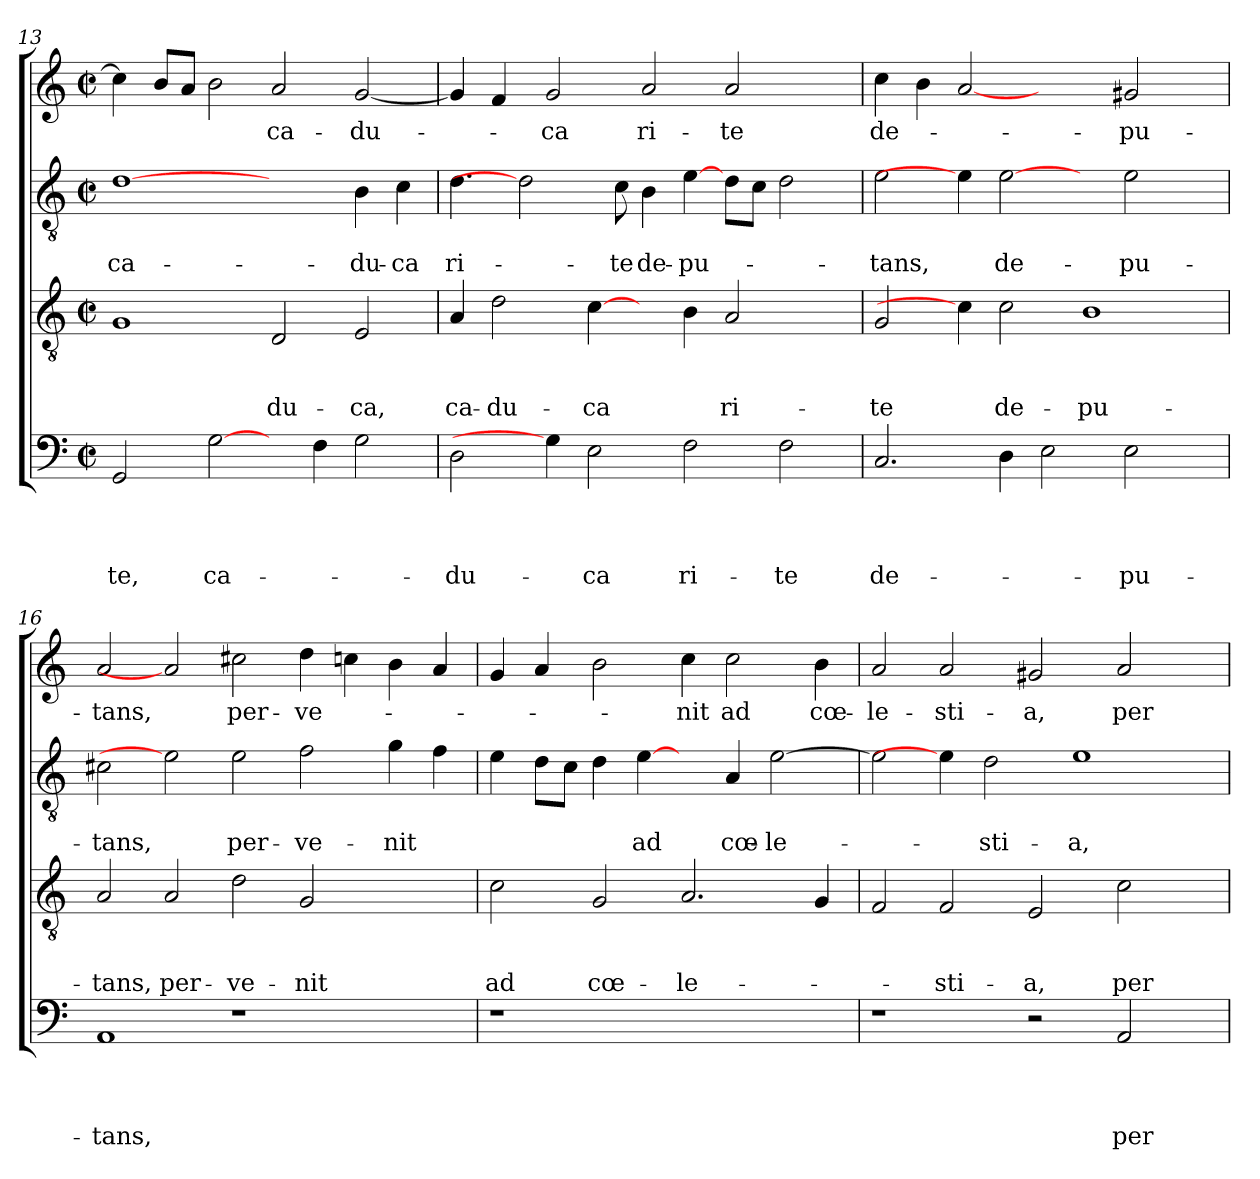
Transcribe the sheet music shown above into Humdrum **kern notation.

**kern	**text	**text	**text	**text	**kern	**text	**text	**text	**kern	**text	**text	**kern	**text
*part4	*part4	*part4	*part4	*part4	*part3	*part3	*part3	*part3	*part2	*part2	*part2	*part1	*part1
*staff4	*staff4	*staff4	*staff4	*staff4	*staff3	*staff3	*staff3	*staff3	*staff2	*staff2	*staff2	*staff1	*staff1
*clefF4	*	*	*	*	*clefGv2	*	*	*	*clefGv2	*	*	*clefG2	*
*k[]	*	*	*	*	*k[]	*	*	*	*k[]	*	*	*k[]	*
*C:	*	*	*	*	*C:	*	*	*	*C:	*	*	*C:	*
*M2/2	*	*	*	*	*M2/2	*	*	*	*M2/2	*	*	*M2/2	*
*met(c|)	*	*	*	*	*met(c|)	*	*	*	*met(c|)	*	*	*met(c|)	*
=13	=13	=13	=13	=13	=13	=13	=13	=13	=13	=13	=13	=13	=13
!	!	!	!	!LO:LY:b	!	!	!	!	!	!	!LO:LY:b	!	!
2GG/	.	.	.	-te,	1G	.	.	.	[1d	.	ca-	4cc\]	.
.	.	.	.	.	.	.	.	.	.	.	.	8b/L	.
.	.	.	.	.	.	.	.	.	.	.	.	8a/J	.
!	!	!	!	!LO:LY:b	!	!	!	!	!	!	!	!	!
[2G\	.	.	.	ca-	.	.	.	.	.	.	.	2b\	.
!	!	!	!	!	!	!	!	!LO:LY:b	!	!	!	!	!LO:LY:b
4ryy	.	.	.	.	2D/	.	.	-du-	2ryy	.	.	2a/	ca-
4F\	.	.	.	.	.	.	.	.	.	.	.	.	.
!	!	!	!	!	!	!	!	!LO:LY:b	!	!	!LO:LY:b	!	!LO:LY:b
2G\	.	.	.	.	2E/	.	.	-ca,	4B\	.	-du-	[2g/	-du-
!	!	!	!	!	!	!	!	!	!	!	!LO:LY:b	!	!
.	.	.	.	.	.	.	.	.	4c\	.	-ca	.	.
!!LO:LB:g=z
=14	=14	=14	=14	=14	=14	=14	=14	=14	=14	=14	=14	=14	=14
!	!	!	!	!LO:LY:b	!	!	!	!LO:LY:b	!	!	!LO:LY:b	!	!
2D\	.	.	.	-du-	4A/	.	.	ca-	4.d\	.	ri-	4g/]	.
!	!	!	!	!	!	!	!	!LO:LY:b	!	!	!	!	!
.	.	.	.	.	2d\	.	.	-du-	.	.	.	4f/	.
.	.	.	.	.	.	.	.	.	2d]	.	.	.	.
!	!	!	!	!	!	!	!	!	!	!	!	!	!LO:LY:b
4G\]	.	.	.	.	.	.	.	.	.	.	.	2g/	-ca
!	!	!	!	!LO:LY:b	!	!	!	!LO:LY:b	!	!	!	!	!
2E\	.	.	.	-ca	[4c\	.	.	-ca	.	.	.	.	.
!	!	!	!	!	!	!	!	!	!	!	!LO:LY:b	!	!
.	.	.	.	.	.	.	.	.	8c\	.	-te	.	.
!	!	!	!	!	!	!	!	!	!	!	!LO:LY:b	!	!LO:LY:b
.	.	.	.	.	4ryy	.	.	.	4B\	.	de-	2a/	ri-
!	!	!	!	!LO:LY:b	!	!	!	!	!	!	!LO:LY:b	!	!
2F\	.	.	.	ri-	4B\	.	.	.	[4e\	.	-pu-	.	.
!	!	!	!	!	!	!	!	!LO:LY:b	!	!	!	!	!LO:LY:b
.	.	.	.	.	2A/	.	.	ri-	8d\L	.	.	2a/	-te
.	.	.	.	.	.	.	.	.	8c\J	.	.	.	.
!	!	!	!	!LO:LY:b	!	!	!	!	!	!	!	!	!
2F\	.	.	.	-te	.	.	.	.	2d\	.	.	.	.
.	.	.	.	.	4ryy	.	.	.	.	.	.	4ryy	.
=15	=15	=15	=15	=15	=15	=15	=15	=15	=15	=15	=15	=15	=15
!	!	!	!	!LO:LY:b	!	!	!	!LO:LY:b	!	!	!LO:LY:b	!	!LO:LY:b
2.C/	.	.	.	de-	2G/	.	.	-te	2e\	.	-tans,	4cc\	de-
.	.	.	.	.	.	.	.	.	.	.	.	4b\	.
.	.	.	.	.	4c\]	.	.	.	4e\]	.	.	[2a	.
!	!	!	!	!	!	!	!	!LO:LY:b	!	!	!LO:LY:b	!	!
4D\	.	.	.	.	2c\	.	.	de-	[2e	.	de-	.	.
2E\	.	.	.	.	.	.	.	.	.	.	.	2ryy	.
!	!	!	!	!	!	!	!	!LO:LY:b	!	!	!	!	!
.	.	.	.	.	1B	.	.	-pu-	4ryy	.	.	.	.
!	!	!	!	!LO:LY:b	!	!	!	!	!	!	!LO:LY:b	!	!LO:LY:b
2E\	.	.	.	-pu-	.	.	.	.	2e\	.	-pu-	2g#X/	-pu-
4ryy	.	.	.	.	.	.	.	.	4ryy	.	.	4ryy	.
=16	=16	=16	=16	=16	=16	=16	=16	=16	=16	=16	=16	=16	=16
!	!	!	!	!LO:LY:b	!	!	!	!LO:LY:b	!	!	!LO:LY:b	!	!LO:LY:b
1AA	.	.	.	-tans,	2A/	.	.	-tans,	2c#X\	.	-tans,	2a/	-tans,
!	!	!	!	!	!	!	!	!LO:LY:b	!	!	!	!	!
.	.	.	.	.	2A/	.	.	per-	2e]	.	.	2a]	.
!	!	!	!	!	!	!	!	!LO:LY:b	!	!	!LO:LY:b	!	!LO:LY:b
1r	.	.	.	.	2d\	.	.	-ve-	2e\	.	per-	2cc#X\	per-
!	!	!	!	!	!	!	!	!LO:LY:b	!	!	!LO:LY:b	!	!LO:LY:b
.	.	.	.	.	2G/	.	.	-nit	2f\	.	-ve-	4dd\	-ve-
.	.	.	.	.	.	.	.	.	.	.	.	4ccn\	.
!	!	!	!	!	!	!	!	!	!	!	!LO:LY:b	!	!
2ryy	.	.	.	.	2ryy	.	.	.	4g\	.	-nit	4b\	.
.	.	.	.	.	.	.	.	.	4f\	.	.	4a/	.
=17	=17	=17	=17	=17	=17	=17	=17	=17	=17	=17	=17	=17	=17
!	!	!	!	!	!	!	!	!LO:LY:b	!	!	!	!	!
1r	.	.	.	.	2c\	.	.	ad	4e\	.	.	4g/	.
.	.	.	.	.	.	.	.	.	8d\L	.	.	4a/	.
.	.	.	.	.	.	.	.	.	8c\J	.	.	.	.
!	!	!	!	!	!	!	!	!LO:LY:b	!	!	!	!	!
.	.	.	.	.	2G/	.	.	cœ-	4d\	.	.	2b\	.
!	!	!	!	!	!	!	!	!	!	!	!LO:LY:b	!	!
.	.	.	.	.	.	.	.	.	[4e\	.	ad	.	.
!	!	!	!	!	!	!	!	!LO:LY:b	!	!	!	!	!LO:LY:b
1ryy	.	.	.	.	2.A/	.	.	-le-	4ryy	.	.	4cc\	-nit
!	!	!	!	!	!	!	!	!	!	!	!LO:LY:b	!	!LO:LY:b
.	.	.	.	.	.	.	.	.	4A/	.	cœ-	2cc\	ad
!	!	!	!	!	!	!	!	!	!	!	!LO:LY:b	!	!
.	.	.	.	.	.	.	.	.	[2e\	.	-le-	.	.
!	!	!	!	!	!	!	!	!	!	!	!	!	!LO:LY:b
.	.	.	.	.	4G/	.	.	.	.	.	.	4b\	cœ-
!!LO:PB:g=z
=18	=18	=18	=18	=18	=18	=18	=18	=18	=18	=18	=18	=18	=18
!	!	!	!	!	!	!	!	!	!	!	!	!	!LO:LY:b
1r	.	.	.	.	2F/	.	.	.	2e\]	.	.	2a/	-le-
!	!	!	!	!	!	!	!	!LO:LY:b	!	!	!	!	!LO:LY:b
.	.	.	.	.	2F/	.	.	-sti-	4e\]	.	.	2a/	-sti-
!	!	!	!	!	!	!	!	!	!	!	!LO:LY:b	!	!
.	.	.	.	.	.	.	.	.	2d\	.	-sti-	.	.
!	!	!	!	!	!	!	!	!LO:LY:b	!	!	!	!	!LO:LY:b
2r	.	.	.	.	2E/	.	.	-a,	.	.	.	2g#X/	-a,
!	!	!	!	!	!	!	!	!	!	!	!LO:LY:b	!	!
.	.	.	.	.	.	.	.	.	1e	.	-a,	.	.
!	!	!	!	!LO:LY:b	!	!	!	!LO:LY:b	!	!	!	!	!LO:LY:b
2AA/	.	.	.	per-	2c\	.	.	per-	.	.	.	2a/	per-
4ryy	.	.	.	.	4ryy	.	.	.	.	.	.	4ryy	.
=	=	=	=	=	=	=	=	=	=	=	=	=	=
*-	*-	*-	*-	*-	*-	*-	*-	*-	*-	*-	*-	*-	*-
